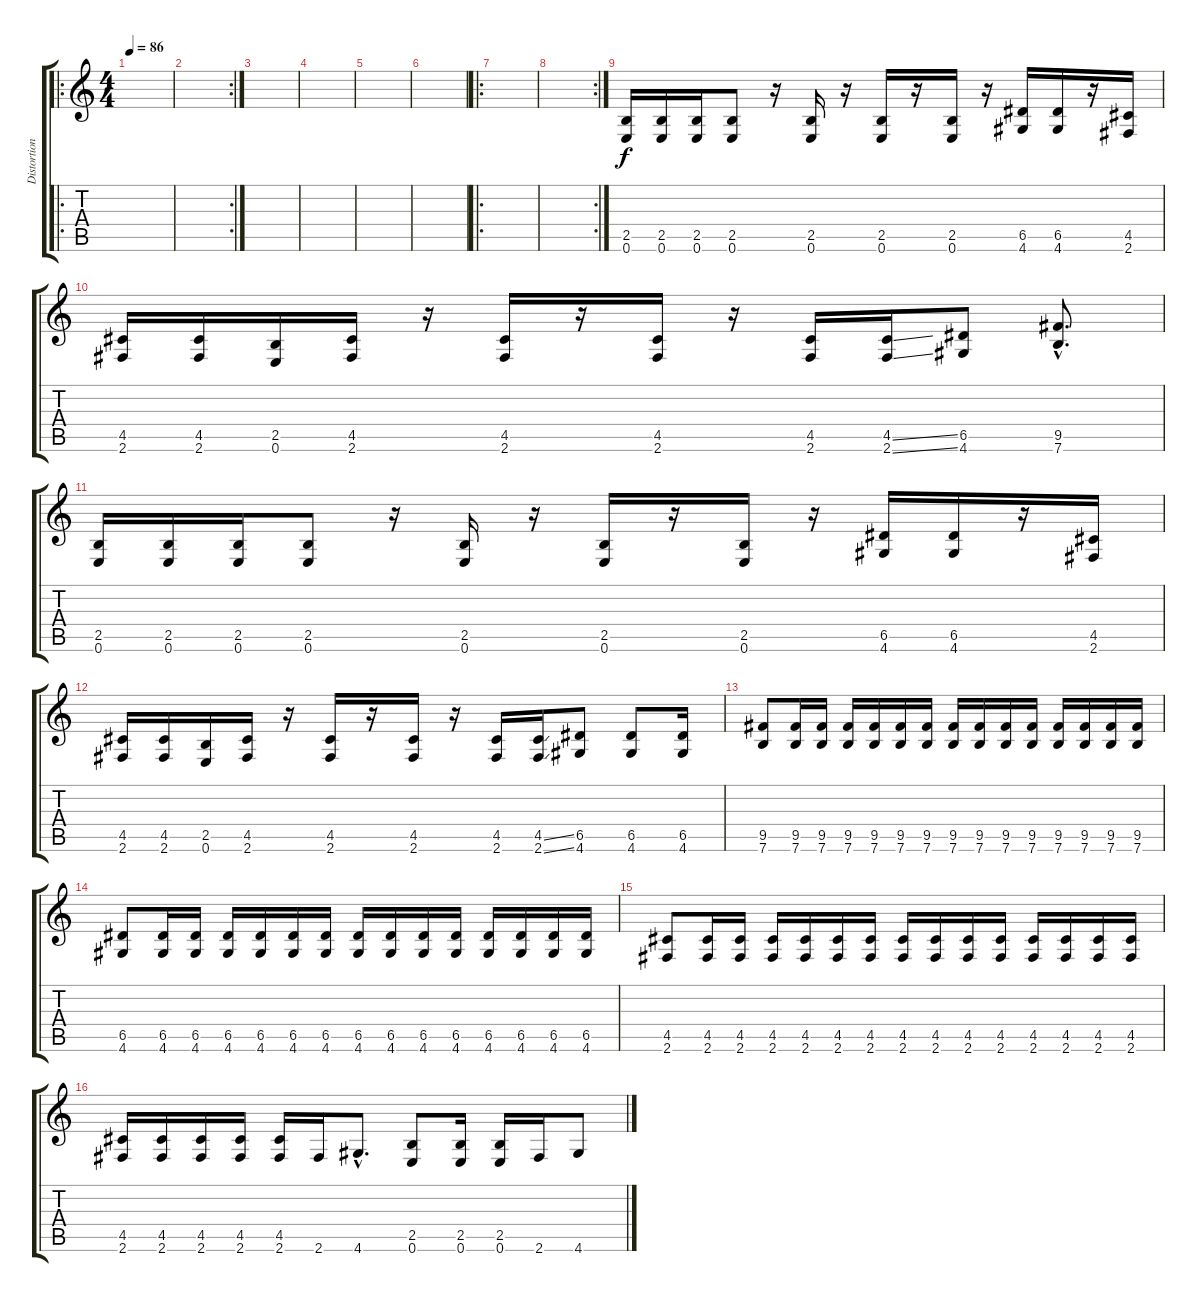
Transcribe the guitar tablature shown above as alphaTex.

\track ("Distortion 2nd guitar" "Distortion") {instrument distortionguitar}
\staff {score tabs}
\tuning (E4 B3 G3 D3 A2 E2) {hide}
\ro
\ts (4 4)
\tempo 86
\clef g2
\ks c
|
\rc 2
|
|
|
|
|
\ro
|
\rc 2
|
(2.5 0.6).16 (2.5 0.6).16 (2.5 0.6).16 (2.5 0.6).8 r.16 (2.5 0.6).16 r.16 (2.5 0.6).16 r.16 (2.5 0.6).16 r.16 (6.5 4.6).16 (6.5 4.6).16 r.16 (4.5 2.6).16 |
(4.5 2.6).16 (4.5 2.6).16 (2.5 0.6).16 (4.5 2.6).16 r.16 (4.5 2.6).16 r.16 (4.5 2.6).16 r.16 (4.5 2.6).16 (4.5{ss} 2.6{ss}).16 (6.5 4.6).8 (9.5{hac} 7.6{hac}).8{d} |
(2.5 0.6).16 (2.5 0.6).16 (2.5 0.6).16 (2.5 0.6).8 r.16 (2.5 0.6).16 r.16 (2.5 0.6).16 r.16 (2.5 0.6).16 r.16 (6.5 4.6).16 (6.5 4.6).16 r.16 (4.5 2.6).16 |
(4.5 2.6).16 (4.5 2.6).16 (2.5 0.6).16 (4.5 2.6).16 r.16 (4.5 2.6).16 r.16 (4.5 2.6).16 r.16 (4.5 2.6).16 (4.5{ss} 2.6{ss}).16 (6.5 4.6).8 (6.5 4.6).8 (6.5 4.6).16 |
(9.5 7.6).8 (9.5 7.6).16 (9.5 7.6).16 (9.5 7.6).16 (9.5 7.6).16 (9.5 7.6).16 (9.5 7.6).16 (9.5 7.6).16 (9.5 7.6).16 (9.5 7.6).16 (9.5 7.6).16 (9.5 7.6).16 (9.5 7.6).16 (9.5 7.6).16 (9.5 7.6).16 |
(6.5 4.6).8 (6.5 4.6).16 (6.5 4.6).16 (6.5 4.6).16 (6.5 4.6).16 (6.5 4.6).16 (6.5 4.6).16 (6.5 4.6).16 (6.5 4.6).16 (6.5 4.6).16 (6.5 4.6).16 (6.5 4.6).16 (6.5 4.6).16 (6.5 4.6).16 (6.5 4.6).16 |
(4.5 2.6).8 (4.5 2.6).16 (4.5 2.6).16 (4.5 2.6).16 (4.5 2.6).16 (4.5 2.6).16 (4.5 2.6).16 (4.5 2.6).16 (4.5 2.6).16 (4.5 2.6).16 (4.5 2.6).16 (4.5 2.6).16 (4.5 2.6).16 (4.5 2.6).16 (4.5 2.6).16 |
(4.5 2.6).16 (4.5 2.6).16 (4.5 2.6).16 (4.5 2.6).16 (4.5 2.6).16 2.6.16 4.6{hac}.8{d} (2.5 0.6).8 (2.5 0.6).16 (2.5 0.6).16 2.6.16 4.6.8
